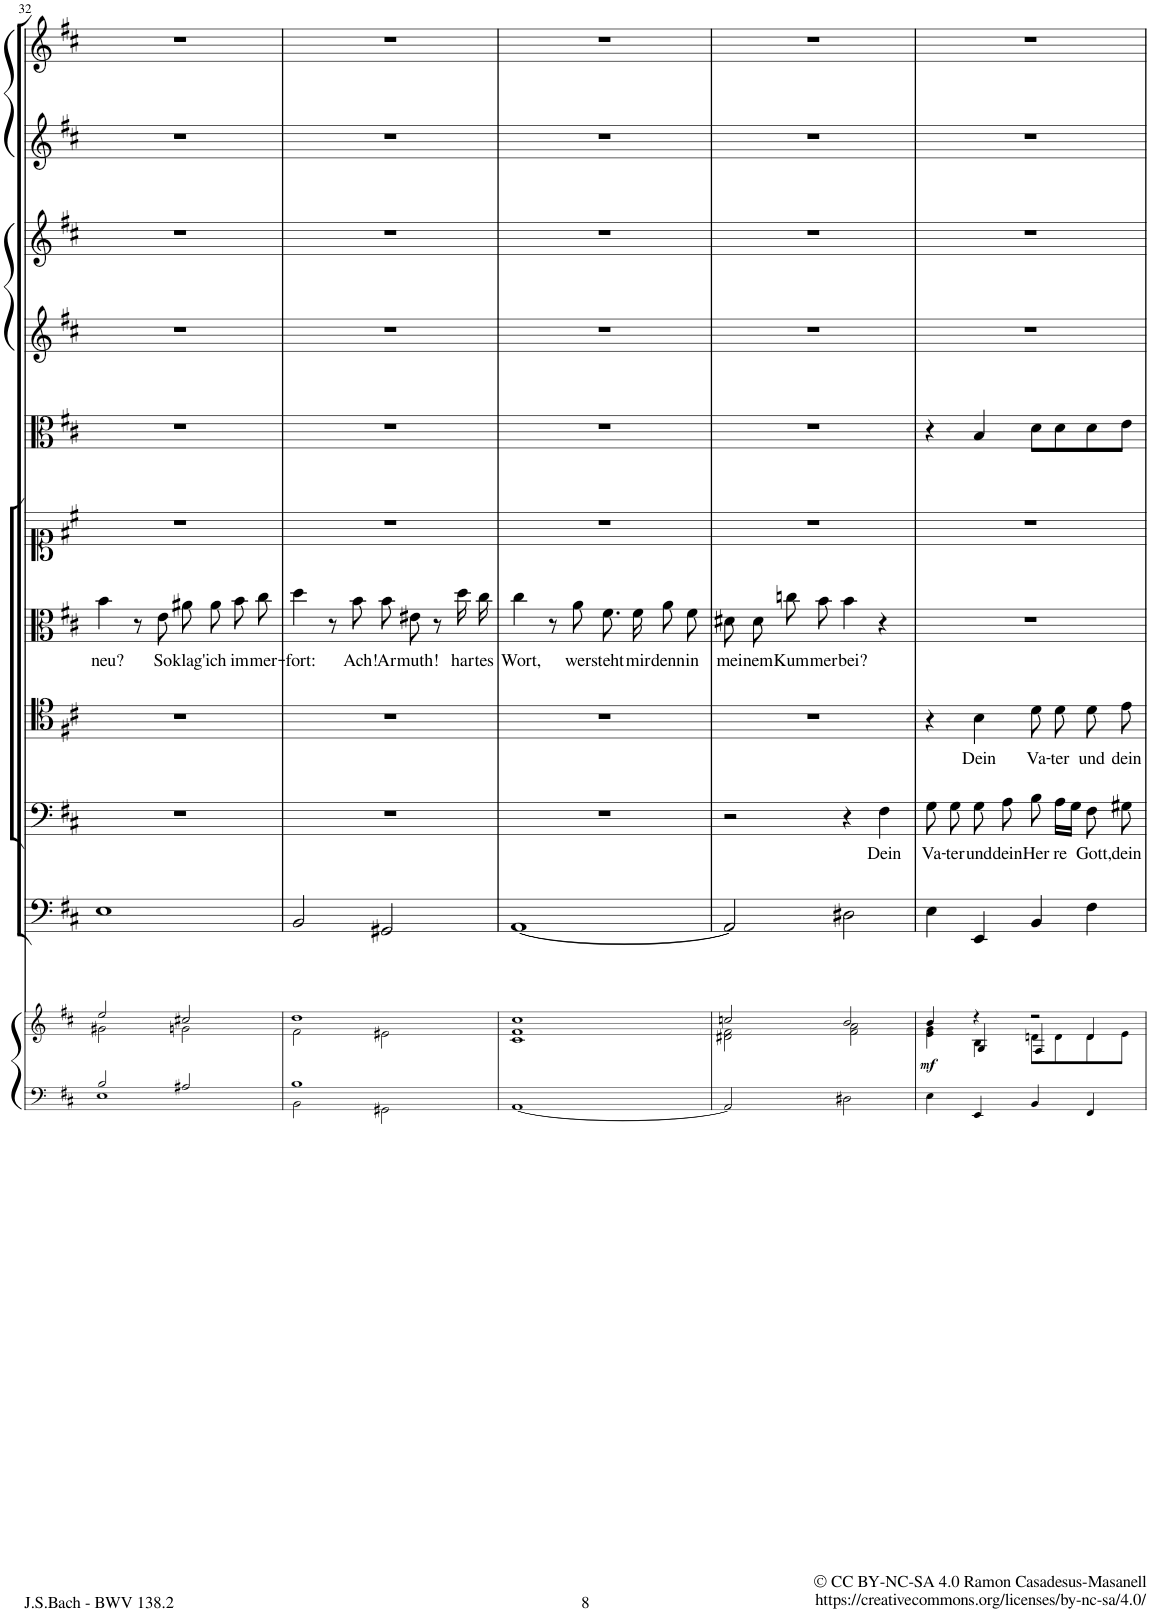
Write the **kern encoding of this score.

**kern	**kern	**dynam	**kern	**kern	**text	**kern	**text	**kern	**text	**kern	**kern	**kern	**kern	**kern	**kern
*part11	*part11	*part11	*part10	*part9	*part9	*part8	*part8	*part7	*part7	*part6	*part5	*part4	*part3	*part2	*part1
*staff12	*staff11	*staff11/12	*staff10	*staff9	*staff9	*staff8	*staff8	*staff7	*staff7	*staff6	*staff5	*staff4	*staff3	*staff2	*staff1
*I"Piano reduction	*	*	*I"Continuo	*I"Basso	*	*I"Tenore	*	*I"Alto	*	*I"Soprano	*I"Viola	*I"Violino II	*I"Violino I	*I"Oboe d'amore II	*I"Oboe d'amore I
*I'Pno	*	*	*	*	*	*	*	*	*	*	*I'Vla	*I'Vln	*I'Vln	*I'Ob	*I'Ob
!!LO:PB:g=z
*clefF4	*clefG2	*	*clefF4	*clefF4	*	*clefC4	*	*clefC3	*	*clefC1	*clefC3	*clefG2	*clefG2	*clefG2	*clefG2
*k[f#c#]	*k[f#c#]	*	*k[f#c#]	*k[f#c#]	*	*k[f#c#]	*	*k[f#c#]	*	*k[f#c#]	*k[f#c#]	*k[f#c#]	*k[f#c#]	*k[f#c#]	*k[f#c#]
*M4/4	*M4/4	*	*M4/4	*M4/4	*	*M4/4	*	*M4/4	*	*M4/4	*M4/4	*M4/4	*M4/4	*M4/4	*M4/4
*met(c)	*met(c)	*	*met(c)	*met(c)	*	*met(c)	*	*met(c)	*	*met(c)	*met(c)	*met(c)	*met(c)	*met(c)	*met(c)
=32	=32	=32	=32	=32	=32	=32	=32	=32	=32	=32	=32	=32	=32	=32	=32
*^	*^	*	*	*	*	*	*	*	*	*	*	*	*	*	*
!	!	!	!	!	!	!	!	!	!	!	!LO:LY:b	!	!	!	!	!	!
2B/	1E	2ee/	2g#X\	.	1E	1r	.	1r	.	4b\	neu?	1r	1r	1r	1r	1r	1r
.	.	.	.	.	.	.	.	.	.	8r	.	.	.	.	.	.	.
!	!	!	!	!	!	!	!	!	!	!	!LO:LY:b	!	!	!	!	!	!
.	.	.	.	.	.	.	.	.	.	8e\	So	.	.	.	.	.	.
!	!	!	!	!	!	!	!	!	!	!	!LO:LY:b	!	!	!	!	!	!
2A#X/	.	2cc#X/	2gn\	.	.	.	.	.	.	8a#X\L	klag'	.	.	.	.	.	.
!	!	!	!	!	!	!	!	!	!	!	!LO:LY:b	!	!	!	!	!	!
.	.	.	.	.	.	.	.	.	.	8a#\J	ich	.	.	.	.	.	.
!	!	!	!	!	!	!	!	!	!	!	!LO:LY:b	!	!	!	!	!	!
.	.	.	.	.	.	.	.	.	.	8b\L	im-	.	.	.	.	.	.
!	!	!	!	!	!	!	!	!	!	!	!LO:LY:b	!	!	!	!	!	!
.	.	.	.	.	.	.	.	.	.	8cc#\J	-mer-	.	.	.	.	.	.
=33	=33	=33	=33	=33	=33	=33	=33	=33	=33	=33	=33	=33	=33	=33	=33	=33	=33
!	!	!	!	!	!	!	!	!	!	!	!LO:LY:b	!	!	!	!	!	!
1B	2BB\	1dd	2f#\	.	2BB/	1r	.	1r	.	4dd\	-fort:	1r	1r	1r	1r	1r	1r
.	.	.	.	.	.	.	.	.	.	8r	.	.	.	.	.	.	.
!	!	!	!	!	!	!	!	!	!	!	!LO:LY:b	!	!	!	!	!	!
.	.	.	.	.	.	.	.	.	.	8b\	Ach!	.	.	.	.	.	.
!	!	!	!	!	!	!	!	!	!	!	!LO:LY:b	!	!	!	!	!	!
.	2GG#X\	.	2e#X\	.	2GG#X/	.	.	.	.	8b\L	Ar-	.	.	.	.	.	.
!	!	!	!	!	!	!	!	!	!	!	!LO:LY:b	!	!	!	!	!	!
.	.	.	.	.	.	.	.	.	.	8e#X\J	-muth!	.	.	.	.	.	.
.	.	.	.	.	.	.	.	.	.	8r	.	.	.	.	.	.	.
!	!	!	!	!	!	!	!	!	!	!	!LO:LY:b	!	!	!	!	!	!
.	.	.	.	.	.	.	.	.	.	16dd\LL	har-	.	.	.	.	.	.
!	!	!	!	!	!	!	!	!	!	!	!LO:LY:b	!	!	!	!	!	!
.	.	.	.	.	.	.	.	.	.	16cc#\JJ	-tes	.	.	.	.	.	.
*v	*v	*	*	*	*	*	*	*	*	*	*	*	*	*	*	*	*
=34	=34	=34	=34	=34	=34	=34	=34	=34	=34	=34	=34	=34	=34	=34	=34	=34
!	!	!	!	!	!	!	!	!	!	!LO:LY:b	!	!	!	!	!	!
[1AA	1cc#	1c# 1f#	.	[1AA	1r	.	1r	.	4cc#\	Wort,	1r	1r	1r	1r	1r	1r
.	.	.	.	.	.	.	.	.	8r	.	.	.	.	.	.	.
!	!	!	!	!	!	!	!	!	!	!LO:LY:b	!	!	!	!	!	!
.	.	.	.	.	.	.	.	.	8a\	wer	.	.	.	.	.	.
!	!	!	!	!	!	!	!	!	!	!LO:LY:b	!	!	!	!	!	!
.	.	.	.	.	.	.	.	.	8.f#\L	steht	.	.	.	.	.	.
!	!	!	!	!	!	!	!	!	!	!LO:LY:b	!	!	!	!	!	!
.	.	.	.	.	.	.	.	.	16f#\Jk	mir	.	.	.	.	.	.
!	!	!	!	!	!	!	!	!	!	!LO:LY:b	!	!	!	!	!	!
.	.	.	.	.	.	.	.	.	8a\L	denn	.	.	.	.	.	.
!	!	!	!	!	!	!	!	!	!	!LO:LY:b	!	!	!	!	!	!
.	.	.	.	.	.	.	.	.	8f#\J	in	.	.	.	.	.	.
=35	=35	=35	=35	=35	=35	=35	=35	=35	=35	=35	=35	=35	=35	=35	=35	=35
!	!	!	!	!	!	!	!	!	!	!LO:LY:b	!	!	!	!	!	!
2AA/]	2ccn/	2d#X\ 2f#\	.	2AA/]	2r	.	1r	.	8d#X\L	mei-	1r	1r	1r	1r	1r	1r
!	!	!	!	!	!	!	!	!	!	!LO:LY:b	!	!	!	!	!	!
.	.	.	.	.	.	.	.	.	8d#\J	-nem	.	.	.	.	.	.
!	!	!	!	!	!	!	!	!	!	!LO:LY:b	!	!	!	!	!	!
.	.	.	.	.	.	.	.	.	8ccn\L	Kum-	.	.	.	.	.	.
!	!	!	!	!	!	!	!	!	!	!LO:LY:b	!	!	!	!	!	!
.	.	.	.	.	.	.	.	.	8b\J	-mer	.	.	.	.	.	.
!	!	!	!	!	!	!	!	!	!	!LO:LY:b	!	!	!	!	!	!
2D#X\	2b/	2f#\ 2a\	.	2D#X\	4r	.	.	.	4b\	bei?	.	.	.	.	.	.
!	!	!	!	!	!	!LO:LY:b	!	!	!	!	!	!	!	!	!	!
.	.	.	.	.	4F#\	Dein	.	.	4r	.	.	.	.	.	.	.
=36	=36	=36	=36	=36	=36	=36	=36	=36	=36	=36	=36	=36	=36	=36	=36	=36
*	*	*^	*	*	*	*	*	*	*	*	*	*	*	*	*	*
!	!	!	!	!LO:DY:b	!	!	!LO:LY:b	!	!	!	!	!	!	!	!	!	!
4E\	4b/	4e\ 4g\	4ryy	mf	4E\	8G\	Va-	4r	.	1r	.	1r	4r	1r	1r	1r	1r
!	!	!	!	!	!	!	!LO:LY:b	!	!	!	!	!	!	!	!	!	!
.	.	.	.	.	.	8G\	-ter	.	.	.	.	.	.	.	.	.	.
!	!	!	!	!	!	!	!LO:LY:b	!	!LO:LY:b	!	!	!	!	!	!	!	!
4EE/	4r	4B\	4G/	.	4EE/	8G\	und	4B\	Dein	.	.	.	4B/	.	.	.	.
!	!	!	!	!	!	!	!LO:LY:b	!	!	!	!	!	!	!	!	!	!
.	.	.	.	.	.	8A\	dein	.	.	.	.	.	.	.	.	.	.
!	!	!	!	!	!	!	!LO:LY:b	!	!LO:LY:b	!	!	!	!	!	!	!	!
4BB/	2r	8dn\L	4F#/	.	4BB/	8B\	Her-	8d\L	Va-	.	.	.	8d\L	.	.	.	.
!	!	!	!	!	!	!	!LO:LY:b	!	!LO:LY:b	!	!	!	!	!	!	!	!
.	.	8d\	.	.	.	16A\LL	-re	8d\J	-ter	.	.	.	8d\	.	.	.	.
.	.	.	.	.	.	16G\JJ	.	.	.	.	.	.	.	.	.	.	.
!	!	!	!	!	!	!	!LO:LY:b	!	!LO:LY:b	!	!	!	!	!	!	!	!
4FF#/	.	8d\	4d/	.	4F#\	8F#\	Gott,	8d\L	und	.	.	.	8d\	.	.	.	.
!	!	!	!	!	!	!	!LO:LY:b	!	!LO:LY:b	!	!	!	!	!	!	!	!
.	.	8e\J	.	.	.	8G#X\	dein	8e\J	dein	.	.	.	8e\J	.	.	.	.
*	*v	*v	*v	*	*	*	*	*	*	*	*	*	*	*	*	*	*
=	=	=	=	=	=	=	=	=	=	=	=	=	=	=	=
*-	*-	*-	*-	*-	*-	*-	*-	*-	*-	*-	*-	*-	*-	*-	*-
